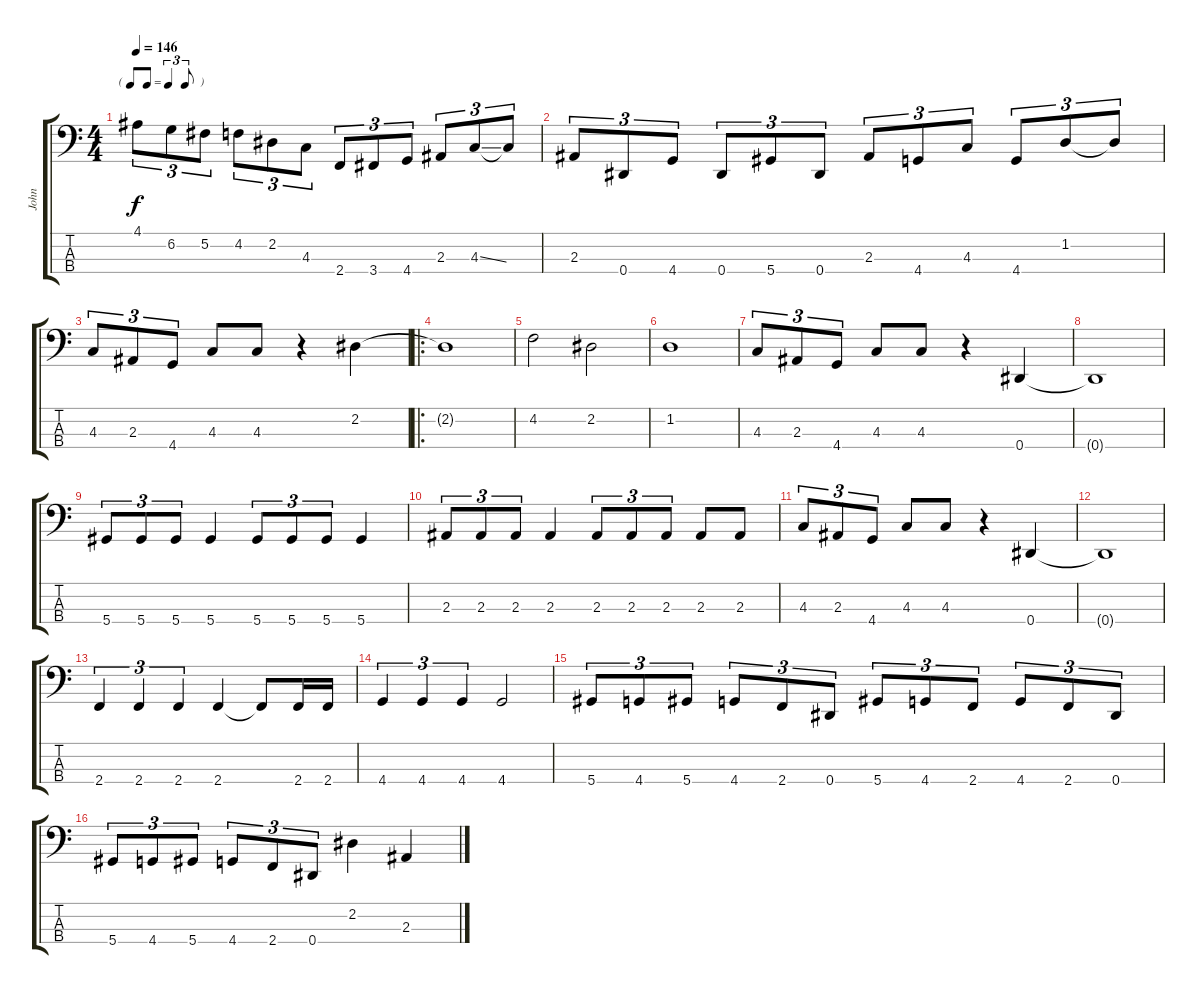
\track ("John" "John") {instrument electricbassfinger}
\staff {score tabs}
\tuning (Gb2 Db2 Ab1 Eb1) {hide}
\ts (4 4)
\tf triplet8th
\tempo 146
\clef f4
\ks c
4.1.8{tu (3 2) dy f} 6.2.8{tu (3 2)} 5.2.8{tu (3 2)} 4.2.8{tu (3 2)} 2.2.8{tu (3 2)} 4.3.8{tu (3 2)} 2.4.8{tu (3 2)} 3.4.8{tu (3 2)} 4.4.8{tu (3 2)} 2.3.8{tu (3 2)} 4.3{ss}.8{tu (3 2)} 4.3{t}.8{tu (3 2)} |
2.3.8{tu (3 2)} 0.4.8{tu (3 2)} 4.4.8{tu (3 2)} 0.4.8{tu (3 2)} 5.4.8{tu (3 2)} 0.4.8{tu (3 2)} 2.3.8{tu (3 2)} 4.4.8{tu (3 2)} 4.3.8{tu (3 2)} 4.4.8{tu (3 2)} 1.2.8{tu (3 2)} 1.2{t}.8{tu (3 2)} |
4.3.8{tu (3 2)} 2.3.8{tu (3 2)} 4.4.8{tu (3 2)} 4.3.8 4.3.8 r.4 2.2.4 |
\ro
2.2{t}.1 |
4.2.2 2.2.2 |
1.2.1 |
4.3.8{tu (3 2)} 2.3.8{tu (3 2)} 4.4.8{tu (3 2)} 4.3.8 4.3.8 r.4 0.4.4 |
0.4{t}.1 |
5.4.8{tu (3 2)} 5.4.8{tu (3 2)} 5.4.8{tu (3 2)} 5.4.4 5.4.8{tu (3 2)} 5.4.8{tu (3 2)} 5.4.8{tu (3 2)} 5.4.4 |
2.3.8{tu (3 2)} 2.3.8{tu (3 2)} 2.3.8{tu (3 2)} 2.3.4 2.3.8{tu (3 2)} 2.3.8{tu (3 2)} 2.3.8{tu (3 2)} 2.3.8 2.3.8 |
4.3.8{tu (3 2)} 2.3.8{tu (3 2)} 4.4.8{tu (3 2)} 4.3.8 4.3.8 r.4 0.4.4 |
0.4{t}.1 |
2.4.4{tu (3 2)} 2.4.4{tu (3 2)} 2.4.4{tu (3 2)} 2.4.4 2.4{t}.8 2.4.16 2.4.16 |
4.4.4{tu (3 2)} 4.4.4{tu (3 2)} 4.4.4{tu (3 2)} 4.4.2 |
5.4.8{tu (3 2)} 4.4.8{tu (3 2)} 5.4.8{tu (3 2)} 4.4.8{tu (3 2)} 2.4.8{tu (3 2)} 0.4.8{tu (3 2)} 5.4.8{tu (3 2)} 4.4.8{tu (3 2)} 2.4.8{tu (3 2)} 4.4.8{tu (3 2)} 2.4.8{tu (3 2)} 0.4.8{tu (3 2)} |
5.4.8{tu (3 2)} 4.4.8{tu (3 2)} 5.4.8{tu (3 2)} 4.4.8{tu (3 2)} 2.4.8{tu (3 2)} 0.4.8{tu (3 2)} 2.2.4 2.3.4
